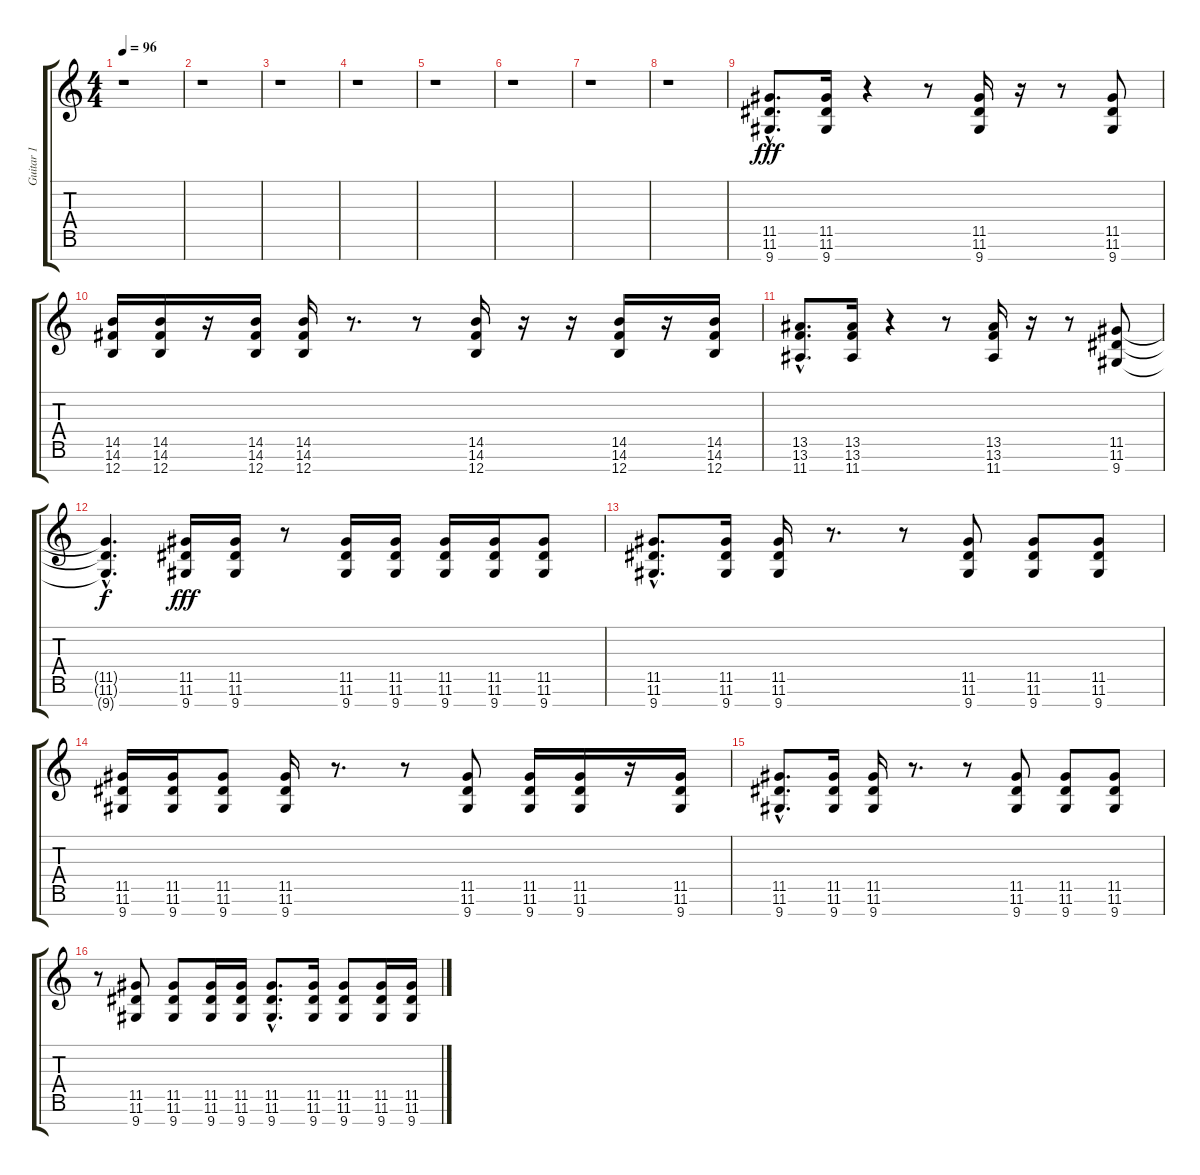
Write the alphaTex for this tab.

\track ("Guitar 1" "Guitar 1") {instrument distortionguitar}
\staff {score tabs}
\tuning (E4 B3 G3 D3 A2 E2 B1) {hide}
\ts (4 4)
\tempo 96
\clef g2
\ks c
r.1{dy fff} |
r.1 |
r.1 |
r.1 |
r.1 |
r.1 |
r.1 |
r.1 |
(11.5{hac} 11.6{hac} 9.7{hac}).8{d} (11.5 11.6 9.7).16 r.4 r.8 (11.5 11.6 9.7).16 r.16 r.8 (11.5 11.6 9.7).8 |
(14.5 14.6 12.7).16 (14.5 14.6 12.7).16 r.16 (14.5 14.6 12.7).16 (14.5 14.6 12.7).16 r.8{d} r.8 (14.5 14.6 12.7).16 r.16 r.16 (14.5 14.6 12.7).16 r.16 (14.5 14.6 12.7).16 |
(13.5{hac} 13.6{hac} 11.7{hac}).8{d} (13.5 13.6 11.7).16 r.4 r.8 (13.5 13.6 11.7).16 r.16 r.8 (11.5 11.6 9.7).8 |
(11.5{hac t} 11.6{hac t} 9.7{hac t}).4{d dy f} (11.5 11.6 9.7).16{dy fff} (11.5 11.6 9.7).16 r.8 (11.5 11.6 9.7).16 (11.5 11.6 9.7).16 (11.5 11.6 9.7).16 (11.5 11.6 9.7).16 (11.5 11.6 9.7).8 |
(11.5{hac} 11.6{hac} 9.7{hac}).8{d} (11.5 11.6 9.7).16 (11.5 11.6 9.7).16 r.8{d} r.8 (11.5 11.6 9.7).8 (11.5 11.6 9.7).8 (11.5 11.6 9.7).8 |
(11.5 11.6 9.7).16 (11.5 11.6 9.7).16 (11.5 11.6 9.7).8 (11.5 11.6 9.7).16 r.8{d} r.8 (11.5 11.6 9.7).8 (11.5 11.6 9.7).16 (11.5 11.6 9.7).16 r.16 (11.5 11.6 9.7).16 |
(11.5{hac} 11.6{hac} 9.7{hac}).8{d} (11.5 11.6 9.7).16 (11.5 11.6 9.7).16 r.8{d} r.8 (11.5 11.6 9.7).8 (11.5 11.6 9.7).8 (11.5 11.6 9.7).8 |
r.8 (11.5 11.6 9.7).8 (11.5 11.6 9.7).8 (11.5 11.6 9.7).16 (11.5 11.6 9.7).16 (11.5{hac} 11.6{hac} 9.7{hac}).8{d} (11.5 11.6 9.7).16 (11.5 11.6 9.7).8 (11.5 11.6 9.7).16 (11.5 11.6 9.7).16
